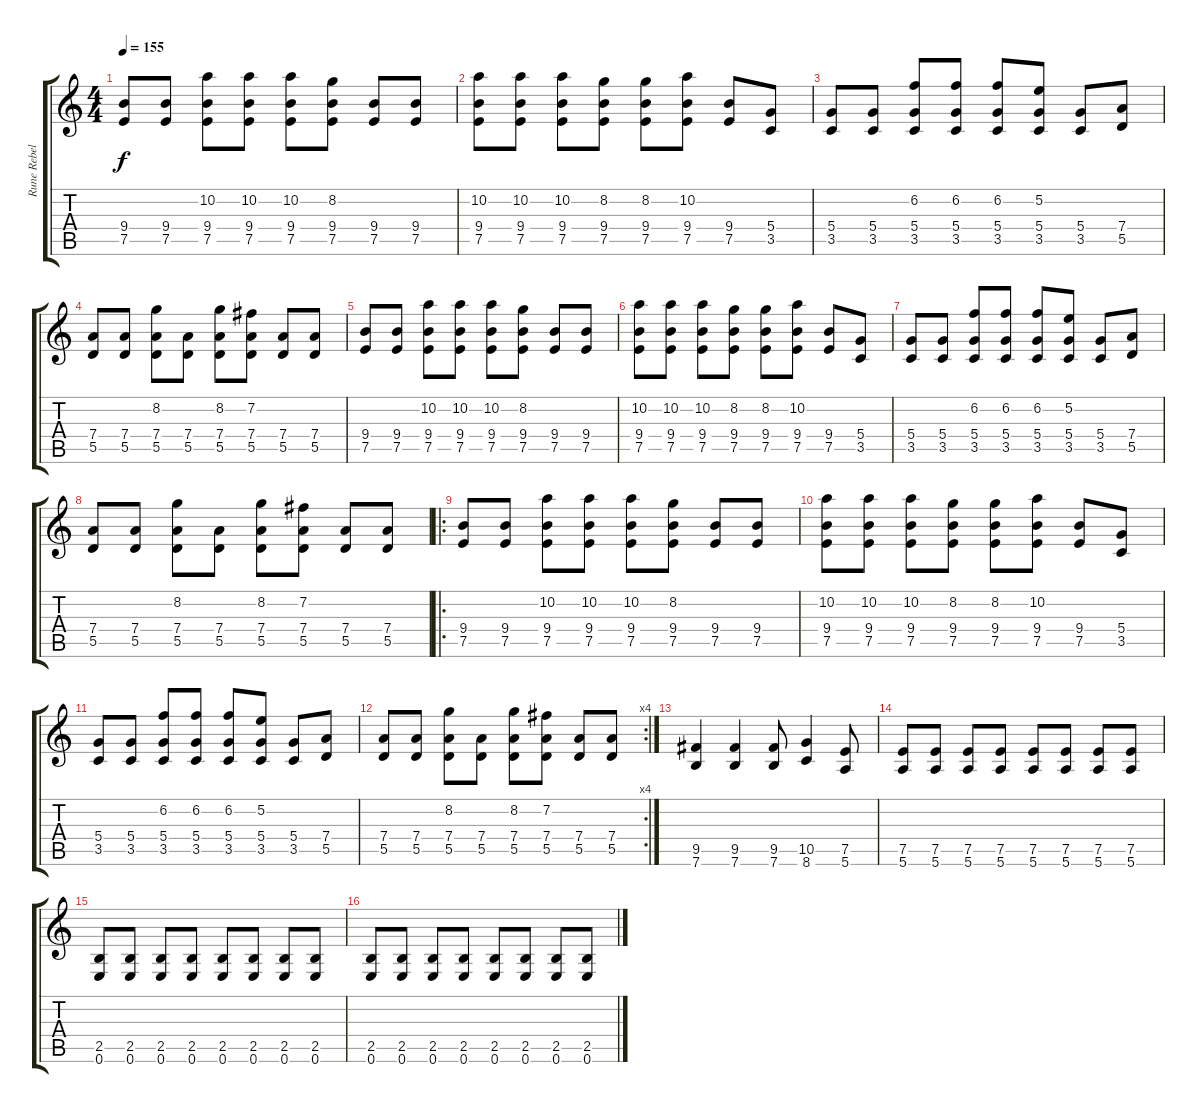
\track ("Rune Rebellion" "Rune Rebel") {instrument distortionguitar}
\staff {score tabs}
\tuning (E4 B3 G3 D3 A2 E2) {hide}
\ts (4 4)
\tempo 155
\clef g2
\ks c
(9.4 7.5).8{dy f instrument distortionguitar} (9.4 7.5).8 (10.2 9.4 7.5).8 (10.2 9.4 7.5).8 (10.2 9.4 7.5).8 (8.2 9.4 7.5).8 (9.4 7.5).8 (9.4 7.5).8 |
(10.2 9.4 7.5).8 (10.2 9.4 7.5).8 (10.2 9.4 7.5).8 (8.2 9.4 7.5).8 (8.2 9.4 7.5).8 (10.2 9.4 7.5).8 (9.4 7.5).8 (5.4 3.5).8 |
(5.4 3.5).8 (5.4 3.5).8 (6.2 5.4 3.5).8 (6.2 5.4 3.5).8 (6.2 5.4 3.5).8 (5.2 5.4 3.5).8 (5.4 3.5).8 (7.4 5.5).8 |
(7.4 5.5).8 (7.4 5.5).8 (8.2 7.4 5.5).8 (7.4 5.5).8 (8.2 7.4 5.5).8 (7.2 7.4 5.5).8 (7.4 5.5).8 (7.4 5.5).8 |
(9.4 7.5).8 (9.4 7.5).8 (10.2 9.4 7.5).8 (10.2 9.4 7.5).8 (10.2 9.4 7.5).8 (8.2 9.4 7.5).8 (9.4 7.5).8 (9.4 7.5).8 |
(10.2 9.4 7.5).8 (10.2 9.4 7.5).8 (10.2 9.4 7.5).8 (8.2 9.4 7.5).8 (8.2 9.4 7.5).8 (10.2 9.4 7.5).8 (9.4 7.5).8 (5.4 3.5).8 |
(5.4 3.5).8 (5.4 3.5).8 (6.2 5.4 3.5).8 (6.2 5.4 3.5).8 (6.2 5.4 3.5).8 (5.2 5.4 3.5).8 (5.4 3.5).8 (7.4 5.5).8 |
(7.4 5.5).8 (7.4 5.5).8 (8.2 7.4 5.5).8 (7.4 5.5).8 (8.2 7.4 5.5).8 (7.2 7.4 5.5).8 (7.4 5.5).8 (7.4 5.5).8 |
\ro
(9.4 7.5).8 (9.4 7.5).8 (10.2 9.4 7.5).8 (10.2 9.4 7.5).8 (10.2 9.4 7.5).8 (8.2 9.4 7.5).8 (9.4 7.5).8 (9.4 7.5).8 |
(10.2 9.4 7.5).8 (10.2 9.4 7.5).8 (10.2 9.4 7.5).8 (8.2 9.4 7.5).8 (8.2 9.4 7.5).8 (10.2 9.4 7.5).8 (9.4 7.5).8 (5.4 3.5).8 |
(5.4 3.5).8 (5.4 3.5).8 (6.2 5.4 3.5).8 (6.2 5.4 3.5).8 (6.2 5.4 3.5).8 (5.2 5.4 3.5).8 (5.4 3.5).8 (7.4 5.5).8 |
\rc 4
(7.4 5.5).8 (7.4 5.5).8 (8.2 7.4 5.5).8 (7.4 5.5).8 (8.2 7.4 5.5).8 (7.2 7.4 5.5).8 (7.4 5.5).8 (7.4 5.5).8 |
(9.5 7.6).4 (9.5 7.6).4 (9.5 7.6).8 (10.5 8.6).4 (7.5 5.6).8 |
(7.5 5.6).8 (7.5 5.6).8 (7.5 5.6).8 (7.5 5.6).8 (7.5 5.6).8 (7.5 5.6).8 (7.5 5.6).8 (7.5 5.6).8 |
(2.5 0.6).8 (2.5 0.6).8 (2.5 0.6).8 (2.5 0.6).8 (2.5 0.6).8 (2.5 0.6).8 (2.5 0.6).8 (2.5 0.6).8 |
(2.5 0.6).8 (2.5 0.6).8 (2.5 0.6).8 (2.5 0.6).8 (2.5 0.6).8 (2.5 0.6).8 (2.5 0.6).8 (2.5 0.6).8
